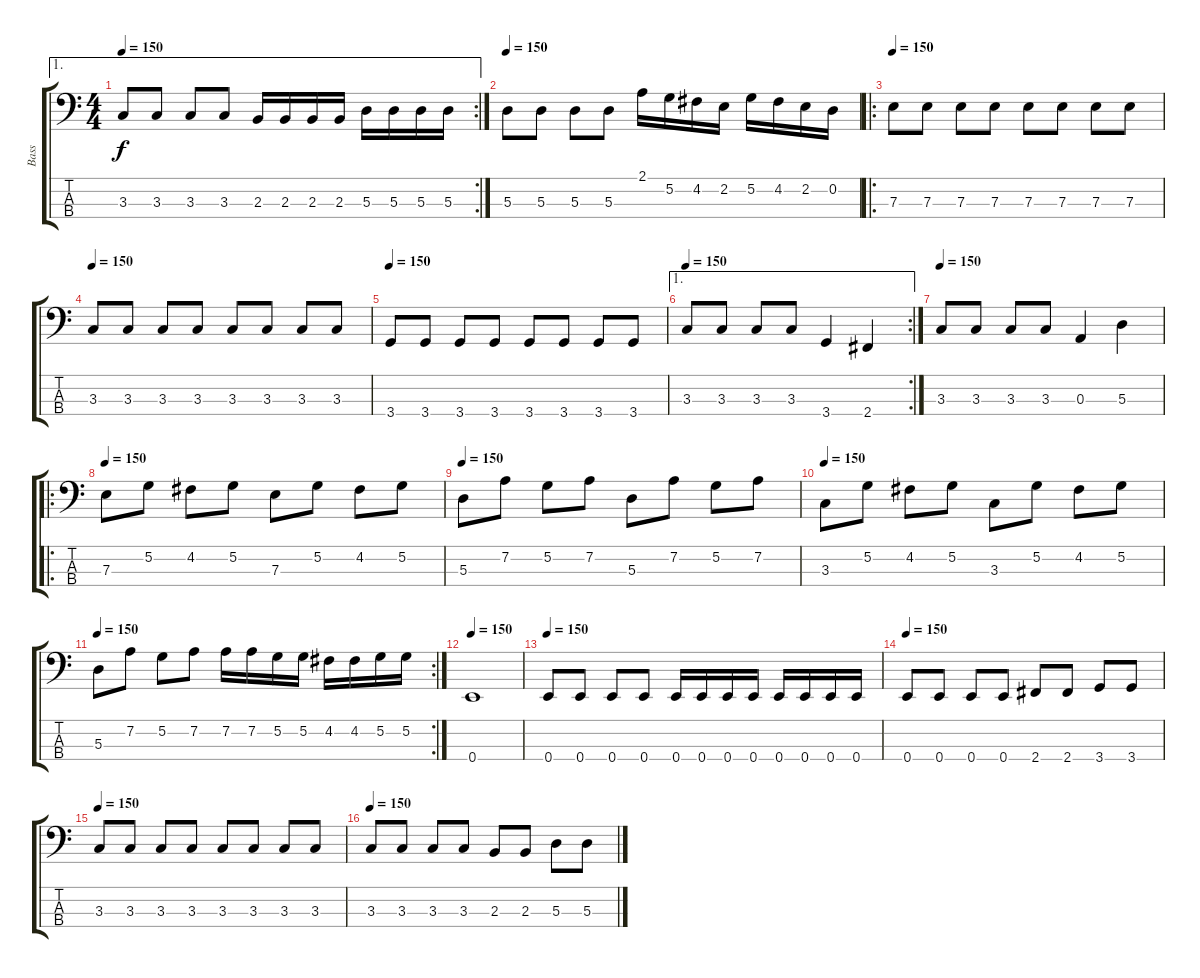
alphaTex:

\track ("Bass" "Bass") {instrument electricbasspick}
\staff {score tabs}
\tuning (G2 D2 A1 E1) {hide}
\ae 1
\rc 2
\ts (4 4)
\tempo 150
\clef f4
\ks c
3.3.8{dy f} 3.3.8 3.3.8 3.3.8 2.3.16 2.3.16 2.3.16 2.3.16 5.3.16 5.3.16 5.3.16 5.3.16 |
\tempo 150
5.3.8 5.3.8 5.3.8 5.3.8 2.1.16 5.2.16 4.2.16 2.2.16 5.2.16 4.2.16 2.2.16 0.2.16 |
\ro
\tempo 150
7.3.8 7.3.8 7.3.8 7.3.8 7.3.8 7.3.8 7.3.8 7.3.8 |
\tempo 150
3.3.8 3.3.8 3.3.8 3.3.8 3.3.8 3.3.8 3.3.8 3.3.8 |
\tempo 150
3.4.8 3.4.8 3.4.8 3.4.8 3.4.8 3.4.8 3.4.8 3.4.8 |
\ae 1
\rc 2
\tempo 150
3.3.8 3.3.8 3.3.8 3.3.8 3.4.4 2.4.4 |
\tempo 150
3.3.8 3.3.8 3.3.8 3.3.8 0.3.4 5.3.4 |
\ro
\tempo 150
7.3.8 5.2.8 4.2.8 5.2.8 7.3.8 5.2.8 4.2.8 5.2.8 |
\tempo 150
5.3.8 7.2.8 5.2.8 7.2.8 5.3.8 7.2.8 5.2.8 7.2.8 |
\tempo 150
3.3.8 5.2.8 4.2.8 5.2.8 3.3.8 5.2.8 4.2.8 5.2.8 |
\rc 2
\tempo 150
5.3.8 7.2.8 5.2.8 7.2.8 7.2.16 7.2.16 5.2.16 5.2.16 4.2.16 4.2.16 5.2.16 5.2.16 |
\tempo 150
0.4.1 |
\tempo 150
0.4.8 0.4.8 0.4.8 0.4.8 0.4.16 0.4.16 0.4.16 0.4.16 0.4.16 0.4.16 0.4.16 0.4.16 |
\tempo 150
0.4.8 0.4.8 0.4.8 0.4.8 2.4.8 2.4.8 3.4.8 3.4.8 |
\tempo 150
3.3.8 3.3.8 3.3.8 3.3.8 3.3.8 3.3.8 3.3.8 3.3.8 |
\tempo 150
3.3.8 3.3.8 3.3.8 3.3.8 2.3.8 2.3.8 5.3.8 5.3.8
